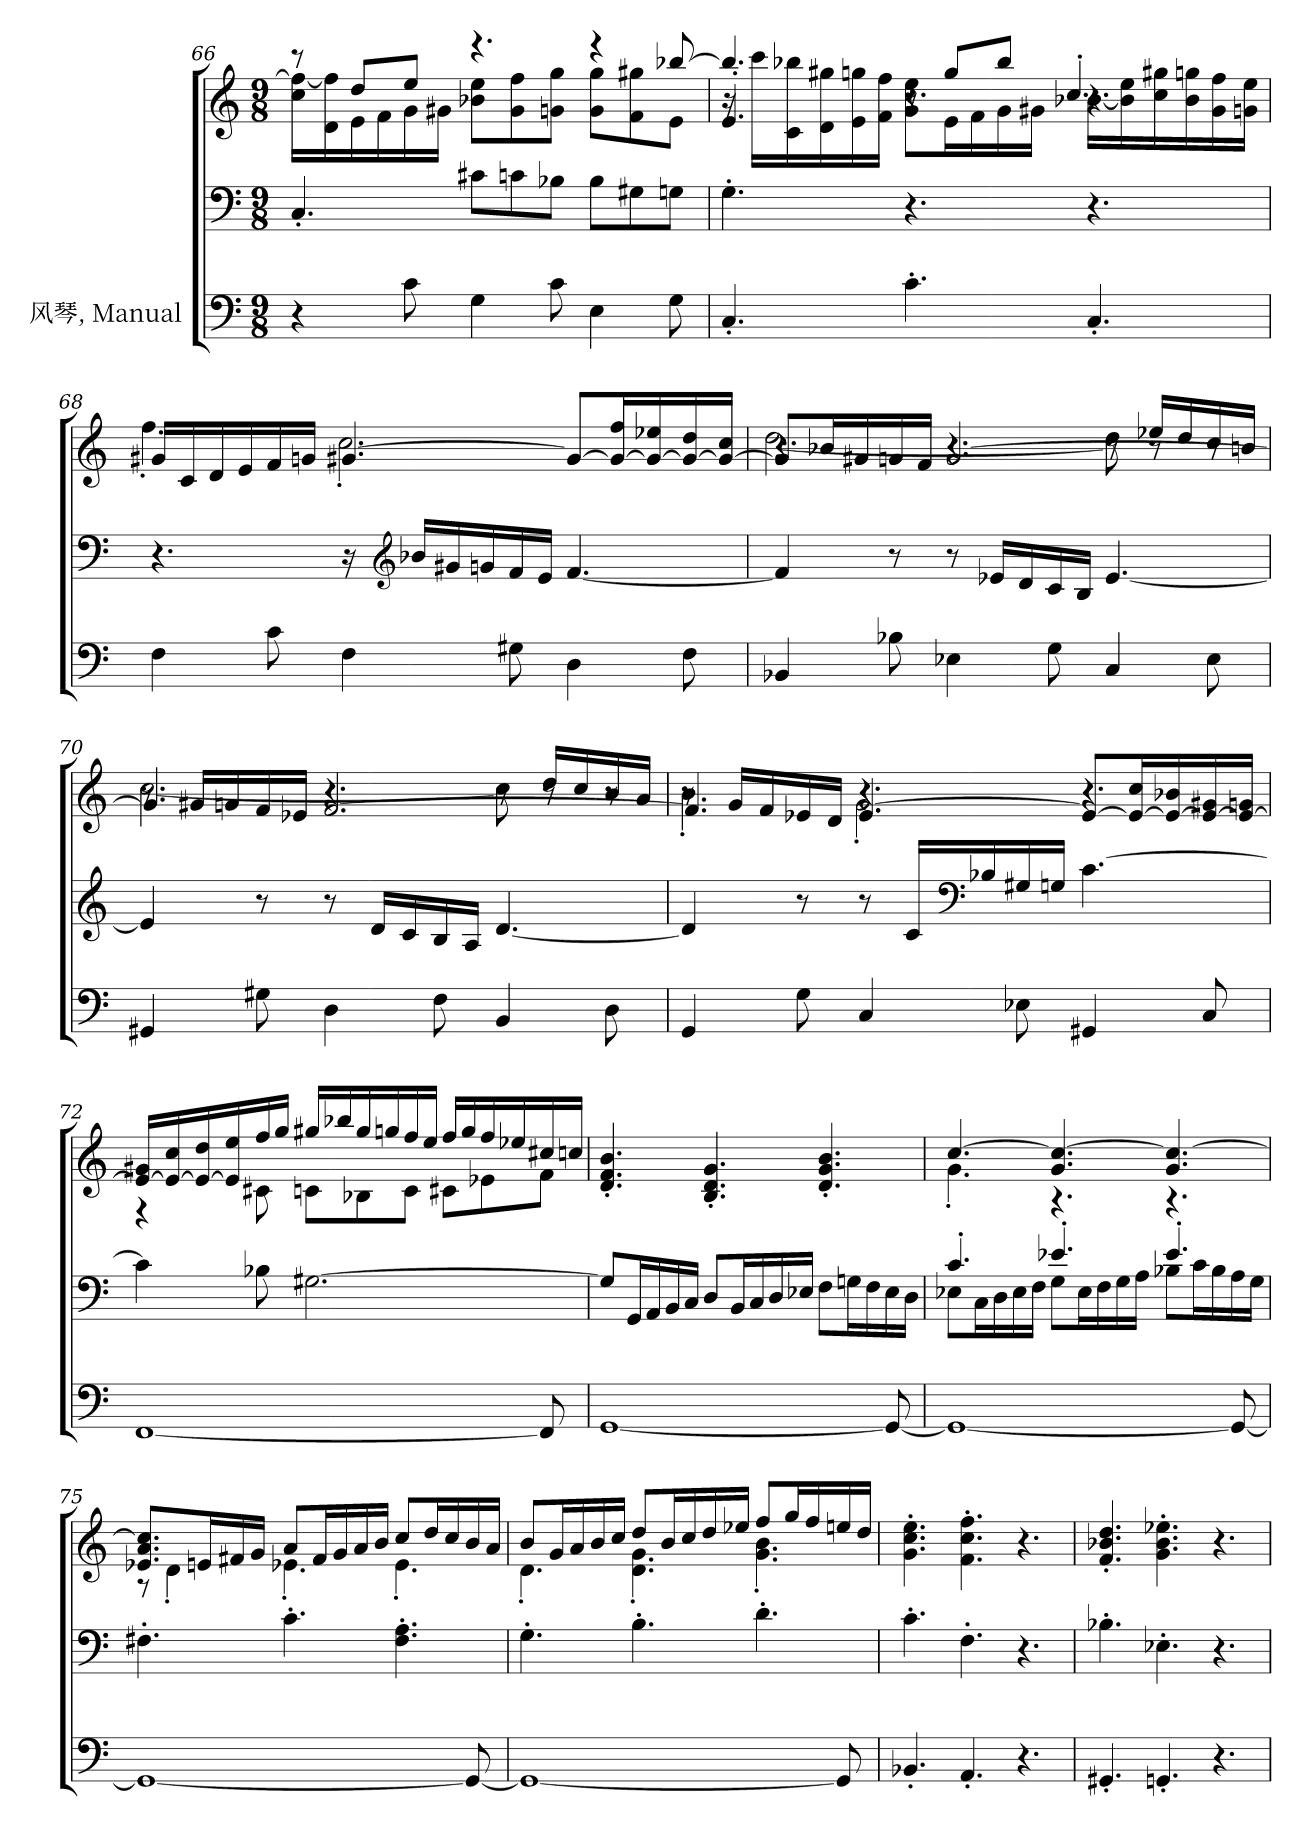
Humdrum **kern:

**kern	**kern	**kern
*part1	*part1	*part1
*staff3	*staff2	*staff1
*I"风琴, Manual	*	*
*clefF4	*clefF4	*clefG2
*k[]	*k[]	*k[]
*M9/8	*M9/8	*M9/8
=66	=66	=66
*	*	*^
4r	4.C'/	8r	16cc\ 16ff\_LL
.	.	.	16d\ 16ff\]
.	.	8dd/L	16e\
.	.	.	16f\
8c\	.	8ee/J	16g\
.	.	.	16g#X\JJ
4G\	8c#X\L	4.r	8b-X\ 8ee\L
.	8cn\	.	8g#\ 8ff\
8c\	8B-X\J	.	8gn\ 8gg\J
4E\	8B-\L	4r	8g\ 8gg\L
.	8G#X\	.	8f\ 8gg#X\
8G\	8Gn\J	[8bb-X/	8e\J
!!LO:LB:g=z
=67	=67	=67	=67
*	*	*	*^
4.C'/	4.G'\	4.bb-/]	16r	4.e'/
.	.	.	16ccc\LL	.
.	.	.	16c\ 16bb-X\	.
.	.	.	16d\ 16gg#X\	.
.	.	.	16e\ 16ggn\	.
.	.	.	16f\ 16ff\JJ	.
4.c'\	4.r	8r	8g\ 8ee\L	4.r
.	.	8gg/L	16e\L	.
.	.	.	16f\	.
.	.	8bb-/J	16g\	.
.	.	.	16g#X\JJ	.
4.C'/	4.r	4.r	[16b-X\LL	4.cc'/
.	.	.	16b-\] 16ee\	.
.	.	.	16cc\ 16gg#X\	.
.	.	.	16b-\ 16ggn\	.
.	.	.	16g#\ 16ff\	.
.	.	.	16gn\ 16ee\JJ	.
*	*	*	*v	*v
!!LO:LB:g=z
=68	=68	=68	=68
4F\	4.r	16g#X/LL	4.ff'\
.	.	16c/	.
.	.	16d/	.
.	.	16e/	.
8c\	.	16f/	.
.	.	16gn/JJ	.
4F\	16r	[4.g#X/	2.cc'\
*	*clefG2	*	*
.	16b-X/LL	.	.
.	16g#X/	.	.
.	16gn/	.	.
8G#X\	16f/	.	.
.	16e/JJ	.	.
4D\	[4.f/	8g#/L_	.
.	.	16g#/_ 16ff/L	.
.	.	16g#/_ 16ee-X/	.
8F\	.	16g#/_ 16dd/	.
.	.	16g#/_ 16cc/JJ	.
=69	=69	=69	=69
*	*	*	*^
4BB-X/	4f/]	8g#/L]	[2.dd\	4.r
.	.	16b-X/L	.	.
.	.	16g#X/	.	.
8B-X\	8r	16gn/	.	.
.	.	16f/JJ	.	.
4E-X\	8r	4.r	.	[2.g/
.	16e-X/LL	.	.	.
.	16d/	.	.	.
8G\	16c/	.	.	.
.	16B/JJ	.	.	.
4C/	[4.e-/	8r	8dd\]	.
.	.	16ee-X/LL	8r	.
.	.	16dd/	.	.
8E-\	.	16cc/	8r	.
.	.	16bn/JJ	.	.
!!LO:PB:g=z	!!	!!
=70	=70	=70	=70	=70
4GG#X/	4e-/]	8r	[2.cc\	4.g/]
.	.	16g#X/LL	.	.
.	.	16gn/	.	.
8G#X\	8r	16f/	.	.
.	.	16e-X/JJ	.	.
4D\	8r	4.r	.	[2.f/
.	16d/LL	.	.	.
.	16c/	.	.	.
8F\	16B/	.	.	.
.	16A/JJ	.	.	.
4BB/	[4.d/	8r	8cc\]	.
.	.	16dd/LL	8r	.
.	.	16cc/	.	.
8D\	.	16b/	8r	.
.	.	16a/JJ	.	.
=71	=71	=71	=71	=71
4GG/	4d/]	8r	4.b'\	4.f/]
.	.	16g/LL	.	.
.	.	16f/	.	.
8G\	8r	16e-X/	.	.
.	.	16d/JJ	.	.
4C/	8r	[4.e-/	2.g'\	4.r
.	16c/LL	.	.	.
*	*clefF4	*	*	*
.	16B-X/	.	.	.
8E-X\	16G#X/	.	.	.
.	16Gn/JJ	.	.	.
4GG#X/	[4.c\	8e-/L_	.	4.r
.	.	16e-/_ 16cc/L	.	.
.	.	16e-/_ 16b-X/	.	.
8C/	.	16e-/_ 16g#X/	.	.
.	.	16e-/_ 16gn/JJ	.	.
*	*	*	*v	*v
!!LO:LB:g=z
=72	=72	=72	=72
[1FF	4c\]	16e-/_ 16g#X/LL	4r
.	.	16e-/_ 16cc/	.
.	.	16e-/_ 16dd/	.
.	.	16e-/] 16ee/	.
.	8B-X\	16ff/	8c#X\
.	.	16gg/JJ	.
.	[2.G#X\	16gg#X/LL	8cn\L
.	.	16bb-X/	.
.	.	16gg#/	8B-X\
.	.	16ggn/	.
.	.	16ff/	8c\J
.	.	16ee/JJ	.
.	.	16ff/LL	8c#X\L
.	.	16gg/	.
.	.	16ff/	8e-X\
.	.	16ee-X/	.
8FF/]	.	16cc#X/	8f\J
.	.	16ccn/JJ	.
*	*	*v	*v
=73	=73	=73
[1GG	8G#/L]	4.d/' 4.f/' 4.b/'
.	16GG/L	.
.	16AA/	.
.	16BB/	.
.	16C/JJ	.
.	8D/L	4.B/' 4.d/' 4.g/'
.	16BB/L	.
.	16C/	.
.	16D/	.
.	16E-X/JJ	.
.	8F\L	4.d/' 4.g/' 4.b/'
.	16Gn\L	.
.	16F\	.
8GG/_	16E-\	.
.	16D\JJ	.
!!LO:LB:g=z
=74	=74	=74
*	*^	*^
1GG_	4.c'/	8E-X\L	[4.cc/	4.g'\
.	.	16C\L	.	.
.	.	16D\	.	.
.	.	16E-\	.	.
.	.	16F\JJ	.	.
.	4.e-X'/	8G\L	4.g/ 4.cc/_	4.r
.	.	16E-\L	.	.
.	.	16F\	.	.
.	.	16G\	.	.
.	.	16A\JJ	.	.
.	4.e-'/	8B-X\L	4.g/ 4.cc/_	4.r
.	.	16c\L	.	.
.	.	16B-\	.	.
8GG/_	.	16A\	.	.
.	.	16G\JJ	.	.
*	*v	*v	*	*
=75	=75	=75	=75
1GG_	4.F#X'\	8.e-X/ 8.a/ 8.cc/]L	8r
.	.	.	4d'\
.	.	16en/L	.
.	.	16f#X/	.
.	.	16g/JJ	.
.	4.c'\	8a/L	4.e-X'\
.	.	16f#/L	.
.	.	16g/	.
.	.	16a/	.
.	.	16b/JJ	.
.	4.F#\' 4.A\'	8cc/L	4.e-'\
.	.	16dd/L	.
.	.	16cc/	.
8GG/_	.	16b/	.
.	.	16a/JJ	.
!!LO:LB:g=z	!!
=76	=76	=76	=76
1GG_	4.G'\	8b/L	4.d'\
.	.	16g/L	.
.	.	16a/	.
.	.	16b/	.
.	.	16cc/JJ	.
.	4.B'\	8dd/L	4.d\' 4.g\'
.	.	16b/L	.
.	.	16cc/	.
.	.	16dd/	.
.	.	16ee-X/JJ	.
.	4.d'\	8ff/L	4.g\' 4.b\'
.	.	16gg/L	.
.	.	16ff/	.
8GG/]	.	16een/	.
.	.	16dd/JJ	.
*	*	*v	*v
=77	=77	=77
4.BB-X'/	4.c'\	4.g\' 4.cc\' 4.ee\'
4.AA'/	4.F'\	4.f\' 4.cc\' 4.ff\'
4.r	4.r	4.r
=78	=78	=78
4.GG#X'/	4.B-X'\	4.f/' 4.b-X/' 4.dd/'
4.GGn'/	4.E-X'\	4.g\' 4.b-\' 4.ee-X\'
4.r	4.r	4.r
=	=	=
*-	*-	*-
